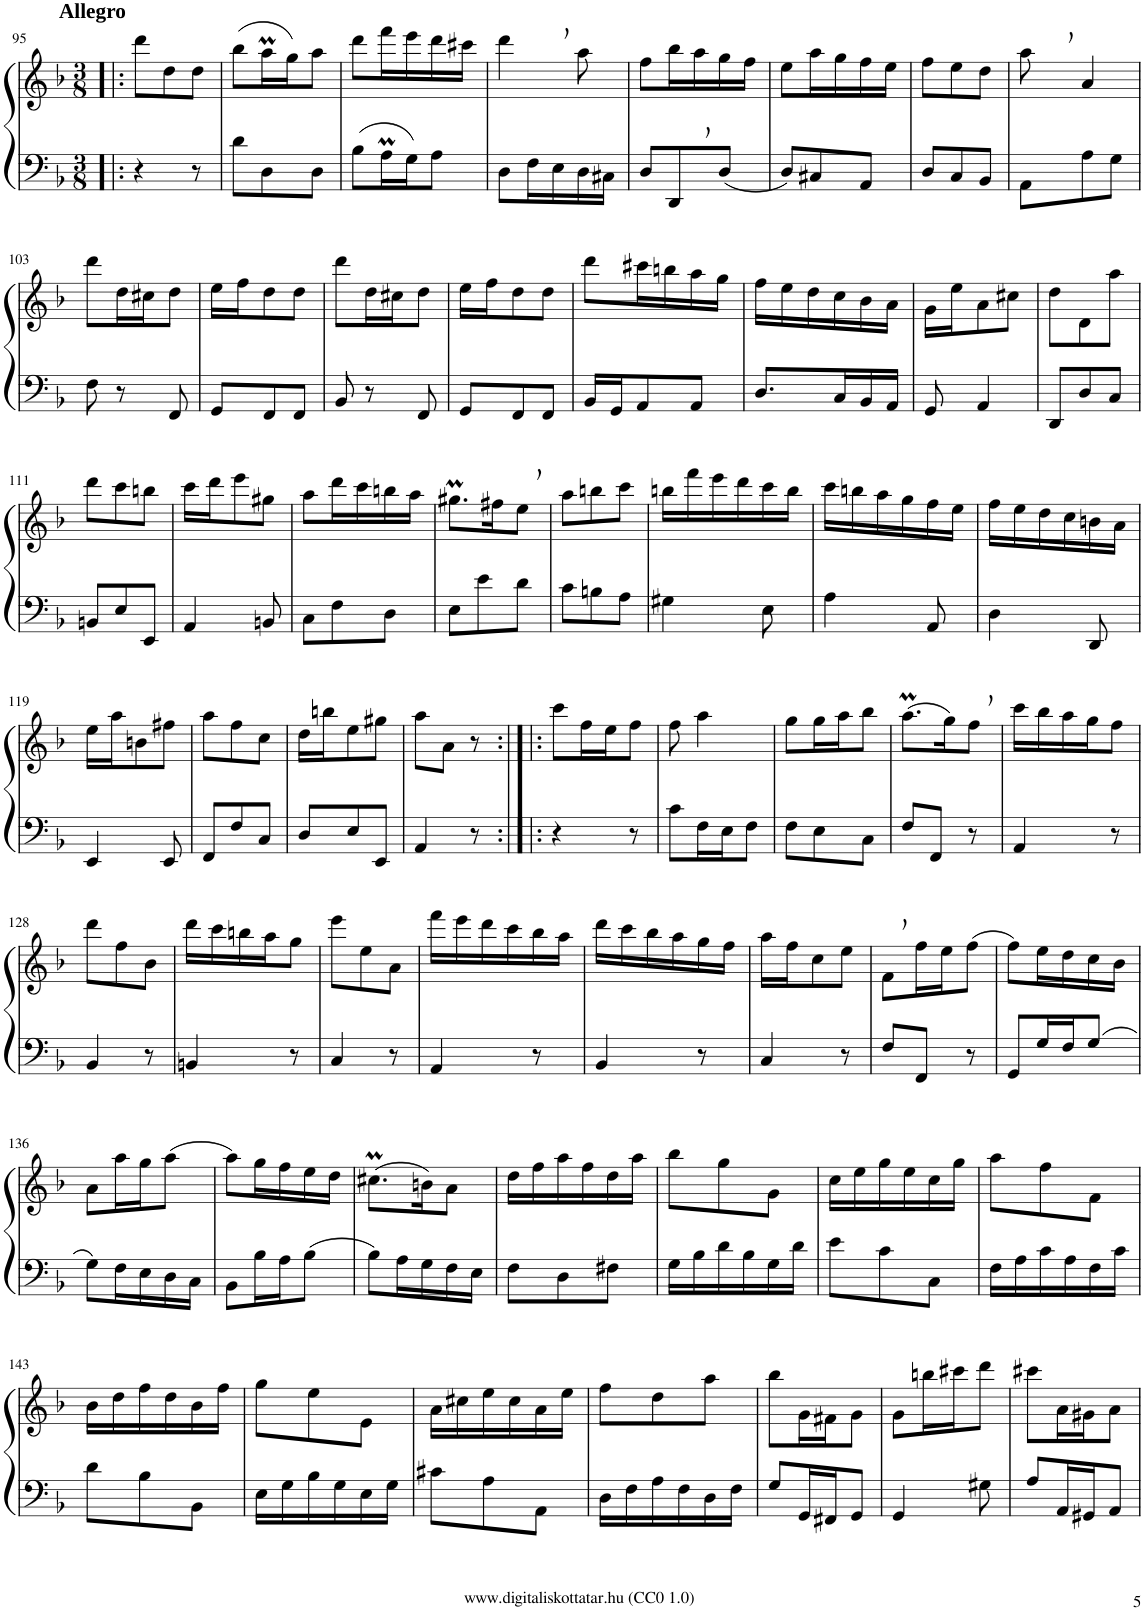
**kern	**kern
*part2	*part1
*staff2	*staff1
*I"Fagott	*I"Fuvola
*	*I'Fl
!!LO:PB:g=z
*clefF4	*clefG2
*k[b-]	*k[b-]
*M3/8	*M3/8
=95!|:	=95!|:
!	!LO:TX:a:B:t=Allegro
4r	8ddd\L
.	8dd\
8r	8dd\J
=96	=96
8d\L	(8bb-\L
8D\	16aam\L
.	16gg\J)
8D\J	8aa\J
=97	=97
(8B-\L	8ddd\L
16Am\L	16fff\L
16G\J)	16eee\
8A\J	16ddd\
.	16ccc#X\JJ
=98	=98
8D\L	4ddd,\
16F\L	.
16E\	.
16D\	8aa\
16C#X\JJ	.
=99	=99
8D/L	8ff\L
8DD,/	16bb-\L
.	16aa\
(8D/J	16gg\
.	16ff\JJ
=100	=100
8D/L)	8ee\L
8C#X/	16aa\L
.	16gg\
8AA/J	16ff\
.	16ee\JJ
=101	=101
8D/L	8ff\L
8C/	8ee\
8BB-/J	8dd\J
=102	=102
8AA\L	8aa,\
8A\	4a/
8G\J	.
!!LO:LB:g=z
=103	=103
8F\	8ddd\L
8r	16dd\L
.	16cc#X\J
8FF/	8dd\J
=104	=104
8GG/L	16ee\LL
.	16ff\J
8FF/	8dd\
8FF/J	8dd\J
=105	=105
8BB-/	8ddd\L
8r	16dd\L
.	16cc#X\J
8FF/	8dd\J
=106	=106
8GG/L	16ee\LL
.	16ff\J
8FF/	8dd\
8FF/J	8dd\J
=107	=107
16BB-/LL	8ddd\L
16GG/J	.
8AA/	16ccc#X\L
.	16bbn\
8AA/J	16aa\
.	16gg\JJ
=108	=108
8.D/L	16ff\LL
.	16ee\
.	16dd\
16C/L	16cc\
16BB-/	16b-\
16AA/JJ	16a\JJ
=109	=109
8GG/	16g\LL
.	16ee\J
4AA/	8a\
.	8cc#X\J
=110	=110
8DD/L	8dd\L
8D/	8d\
8C/J	8aa\J
!!LO:LB:g=z
=111	=111
8BBn/L	8ddd\L
8E/	8ccc\
8EE/J	8bbn\J
=112	=112
4AA/	16ccc\LL
.	16ddd\J
.	8eee\
8BBn/	8gg#X\J
=113	=113
8C\L	8aa\L
8F\	16ddd\L
.	16ccc\
8D\J	16bbn\
.	16aa\JJ
=114	=114
8E\L	8.gg#Xm\L
8e\	.
.	16ff#X\K
8d\J	8ee,\J
=115	=115
8c\L	8aa\L
8Bn\	8bbn\
8A\J	8ccc\J
=116	=116
4G#X\	16bbn\LL
.	16fff\
.	16eee\
.	16ddd\
8E\	16ccc\
.	16bb\JJ
=117	=117
4A\	16ccc\LL
.	16bbn\
.	16aa\
.	16gg\
8AA/	16ff\
.	16ee\JJ
=118	=118
4D\	16ff\LL
.	16ee\
.	16dd\
.	16cc\
8DD/	16bn\
.	16a\JJ
!!LO:LB:g=z
=119	=119
4EE/	16ee\LL
.	16aa\J
.	8bn\
8EE/	8ff#X\J
=120	=120
8FF/L	8aa\L
8F/	8ff\
8C/J	8cc\J
=121	=121
8D/L	16dd\LL
.	16bbn\J
8E/	8ee\
8EE/J	8gg#X\J
=122	=122
4AA/	8aa\L
.	8a\J
8r	8r
=123:|!|:	=123:|!|:
4r	8ccc\L
.	16ff\L
.	16ee\J
8r	8ff\J
=124	=124
8c\L	8ff\
16F\L	4aa\
16E\J	.
8F\J	.
=125	=125
8F\L	8gg\L
8E\	16gg\L
.	16aa\J
8C\J	8bb-\J
=126	=126
8F/L	(8.aam\L
8FF/J	.
.	16gg\K)
8r	8ff,\J
=127	=127
4AA/	16ccc\LL
.	16bb-\
.	16aa\
.	16gg\J
8r	8ff\J
!!LO:LB:g=z
=128	=128
4BB-/	8ddd\L
.	8ff\
8r	8b-\J
=129	=129
4BBn/	16ddd\LL
.	16ccc\
.	16bbn\
.	16aa\J
8r	8gg\J
=130	=130
4C/	8eee\L
.	8ee\
8r	8a\J
=131	=131
4AA/	16fff\LL
.	16eee\
.	16ddd\
.	16ccc\
8r	16bb-\
.	16aa\JJ
=132	=132
4BB-/	16ddd\LL
.	16ccc\
.	16bb-\
.	16aa\
8r	16gg\
.	16ff\JJ
=133	=133
4C/	16aa\LL
.	16ff\J
.	8cc\
8r	8ee\J
=134	=134
8F/L	8f,\L
8FF/J	16ff\L
.	16ee\J
8r	(8ff\J
=135	=135
8GG/L	8ff\L)
16G/L	16ee\L
16F/J	16dd\
(8G/J	16cc\
.	16b-\JJ
!!LO:LB:g=z
=136	=136
8G\L)	8a\L
16F\L	16aa\L
16E\	16gg\J
16D\	(8aa\J
16C\JJ	.
=137	=137
8BB-\L	8aa\L)
16B-\L	16gg\L
16A\J	16ff\
(8B-\J	16ee\
.	16dd\JJ
=138	=138
8B-\L)	(8.cc#Xm\L
16A\L	.
16G\	16bn\K)
16F\	8a\J
16E\JJ	.
=139	=139
8F\L	16dd\LL
.	16ff\
8D\	16aa\
.	16ff\
8F#X\J	16dd\
.	16aa\JJ
=140	=140
16G\LL	8bb-\L
16B-\	.
16d\	8gg\
16B-\	.
16G\	8g\J
16d\JJ	.
=141	=141
8e\L	16cc\LL
.	16ee\
8c\	16gg\
.	16ee\
8C\J	16cc\
.	16gg\JJ
=142	=142
16F\LL	8aa\L
16A\	.
16c\	8ff\
16A\	.
16F\	8f\J
16c\JJ	.
!!LO:LB:g=z
=143	=143
8d\L	16b-\LL
.	16dd\
8B-\	16ff\
.	16dd\
8BB-\J	16b-\
.	16ff\JJ
=144	=144
16E\LL	8gg\L
16G\	.
16B-\	8ee\
16G\	.
16E\	8e\J
16G\JJ	.
=145	=145
8c#X\L	16a\LL
.	16cc#X\
8A\	16ee\
.	16cc#\
8AA\J	16a\
.	16ee\JJ
=146	=146
16D\LL	8ff\L
16F\	.
16A\	8dd\
16F\	.
16D\	8aa\J
16F\JJ	.
=147	=147
8G/L	8bb-\L
16GG/L	16g\L
16FF#X/J	16f#X\J
8GG/J	8g\J
=148	=148
4GG/	8g\L
.	16bbn\L
.	16ccc#X\J
8G#X\	8ddd\J
=149	=149
8A/L	8ccc#X\L
16AA/L	16a\L
16GG#X/J	16g#X\J
8AA/J	8a\J
=	=
*-	*-
